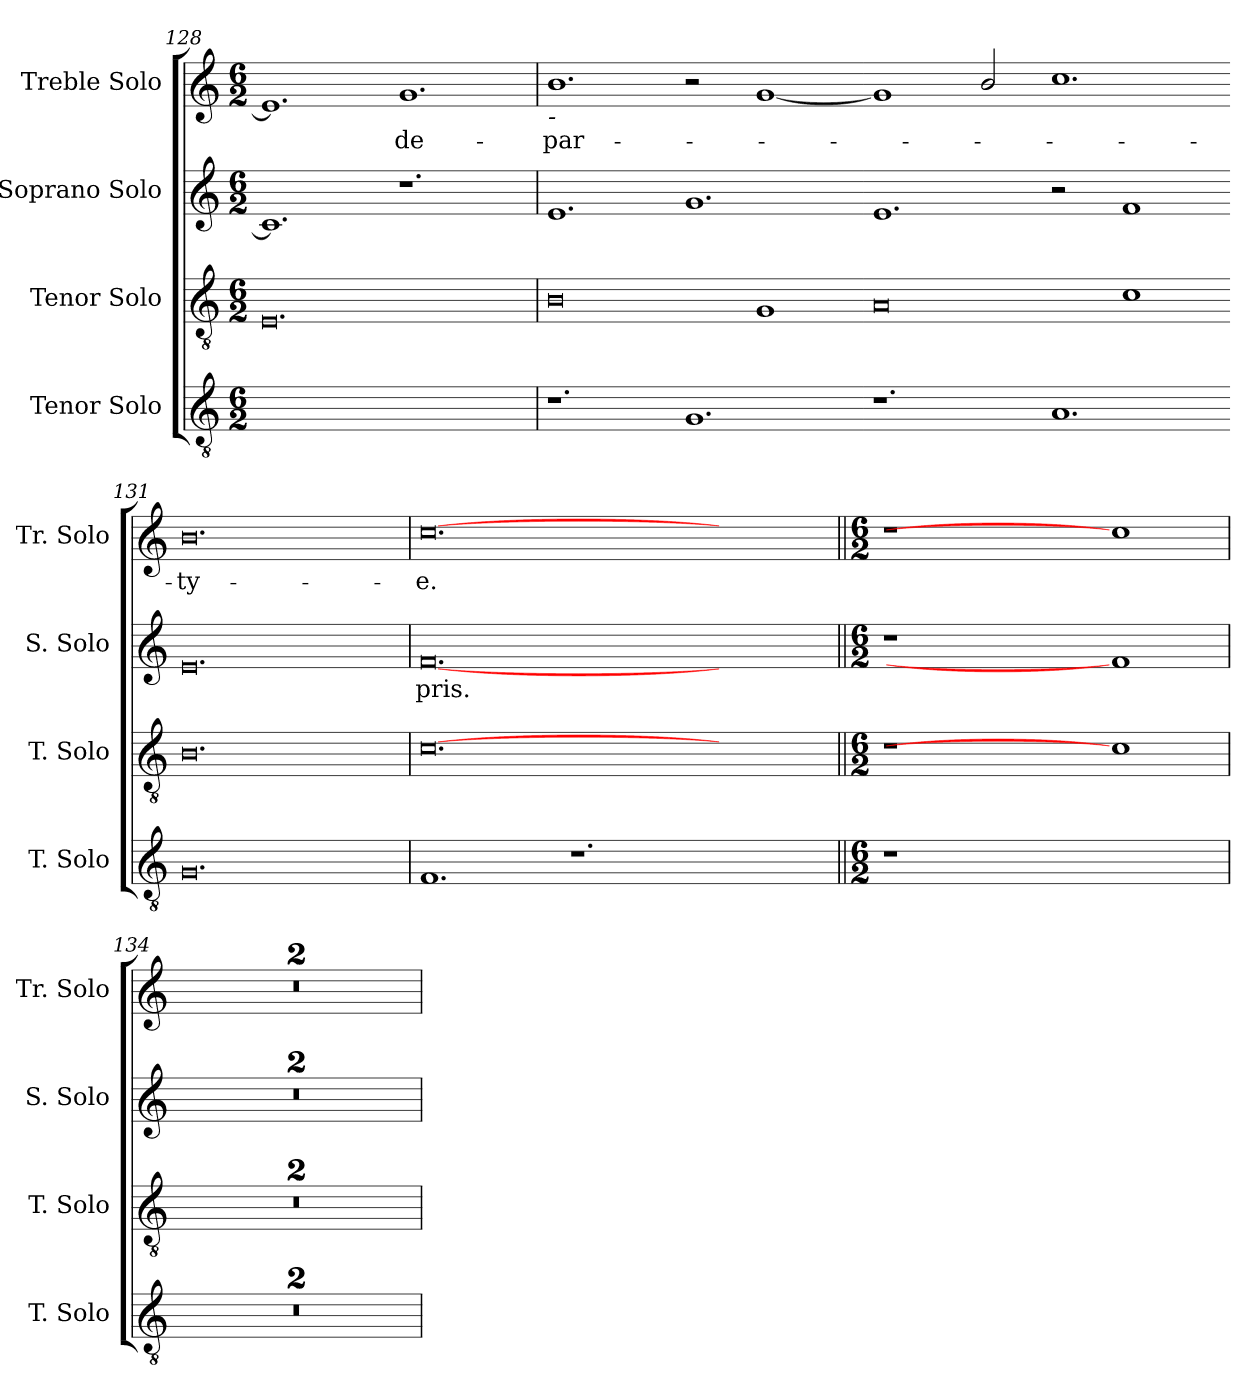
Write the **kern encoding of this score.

**kern	**kern	**kern	**text	**kern	**text
*part4	*part3	*part2	*part2	*part1	*part1
*staff4	*staff3	*staff2	*staff2	*staff1	*staff1
*I"Tenor Solo	*I"Tenor Solo	*I"Soprano Solo	*	*I"Treble Solo	*
*I'T. Solo	*I'T. Solo	*I'S. Solo	*	*I'Tr. Solo	*
*clefGv2	*clefGv2	*clefG2	*	*clefG2	*
*ITrd7c12	*ITrd7c12	*	*	*	*
*k[]	*k[]	*k[]	*	*k[]	*
*C:	*C:	*C:	*	*C:	*
*M6/2	*M6/2	*M6/2	*	*M6/2	*
=128	=128	=128	=128	=128	=128
0.CCiyy]	0.EEi	1.ci]	.	1.ei]	.
!	!	!	!	!	!LO:LY:b:color=#000000
.	.	1.r	.	1.gi	de-
!!LO:LB:g=z
=129	=129	=129	=129	=129	=129
!	!	!	!	!LO:TX:b:i:t=-	!
!	!	!	!	!	!LO:LY:b:color=#000000
1.r	0BBi	1.ei	.	1.bi	-par-
1.GGi	.	1.gi	.	2r	.
.	1GGi	.	.	[<1gi	.
=130-	=130-	=130-	=130-	=130-	=130-
1.r	0AAi	1.ei	.	1gi]	.
.	.	.	.	2bi/	.
1.AAi	.	2r	.	1.cci	.
.	1Ci	1fi	.	.	.
=131-	=131-	=131-	=131-	=131-	=131-
!	!	!	!	!	!LO:LY:b:color=#000000
0.GGi	0.BBi	0.ei	.	0.bi	-ty-
=132	=132	=132	=132	=132	=132
!	!	!	!LO:LY:b:color=#000000	!	!
!	!	!	!	!	!LO:LY:b:color=#000000
1.FFi	[0.Ci	[0.fi	pris.	[0.cci	-e.
1.r	.	.	.	.	.
1ryy	1ryy	1ryy	.	1ryy	.
=133||	=133||	=133||	=133||	=133||	=133||
*M6/2	*M6/2	*M6/2	*	*M6/2	*
!LO:N:vis=1	!LO:N:vis=1	!LO:N:vis=1	!	!LO:N:vis=1	!
0.r	0.r	0.r	.	0.r	.
1ryy	1Ci]	1fi]	.	1cci]	.
=134	=134	=134	=134	=134	=134
!LO:N:vis=1	!LO:N:vis=1	!LO:N:vis=1	!	!LO:N:vis=1	!
0.r	0.r	0.r	.	0.r	.
!!LO:LB:g=z
=135	=135	=135	=135	=135	=135
!LO:N:vis=1	!LO:N:vis=1	!LO:N:vis=1	!	!LO:N:vis=1	!
0.r	0.r	0.r	.	0.r	.
=	=	=	=	=	=
*-	*-	*-	*-	*-	*-
